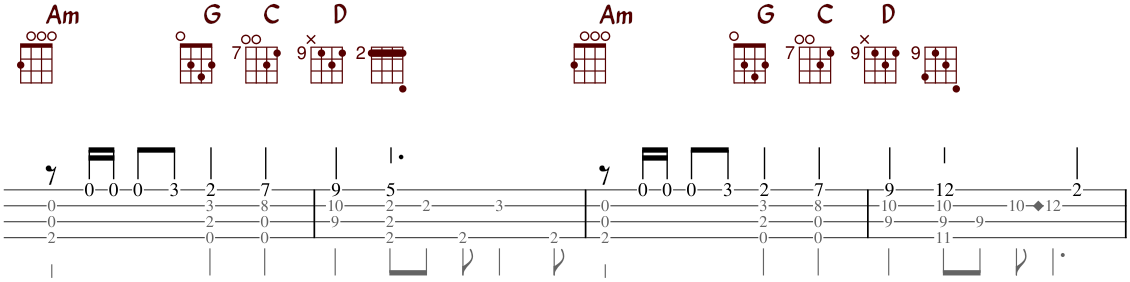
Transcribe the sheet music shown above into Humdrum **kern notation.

**kern	**harte
*part1	*part1
*staff1	*
*I"Ukulélé [Tablature]	*
!!LO:PB:g=z
*k[]	*
*M4/4	*
=25	=25
*^	*
!	!	!LO:H:kt=m
8r	2a!i\ 2c!i\ 2e!i\	A:min
16a/LL	.	.
16a/JJ	.	.
8a/L	.	.
8cc/J	.	.
4b/	4g!i\ 4d!i\ 4g!i\	G:maj
4ee/	4g!i\ 4c!i\ 4cc!i\	C:maj
=26	=26	=26
4ff#X/	4a!i\ 4dd!i\	D:maj
2.dd/	8a!i\ 8d!i\ 8f#!i\L	.
.	8f#!i\J	.
.	8a!i\	.
.	4g!i\	.
.	8a!i\	.
=27	=27	=27
!	!	!LO:H:kt=m
8r	2a!i\ 2c!i\ 2e!i\	A:min
16a/LL	.	.
16a/JJ	.	.
8a/L	.	.
8cc/J	.	.
4b/	4g!i\ 4d!i\ 4g!i\	G:maj
4ee/	4g!i\ 4c!i\ 4cc!i\	C:maj
=28	=28	=28
4ff#X/	4a!i\ 4dd!i\	D:maj
2aa/	8ff#!i\ 8a!i\ 8dd!i\L	.
.	8a!i\J	.
.	8dd!i\	.
.	4.ee!i\	.
4b/	.	.
*v	*v	*
=	=
*-	*-
